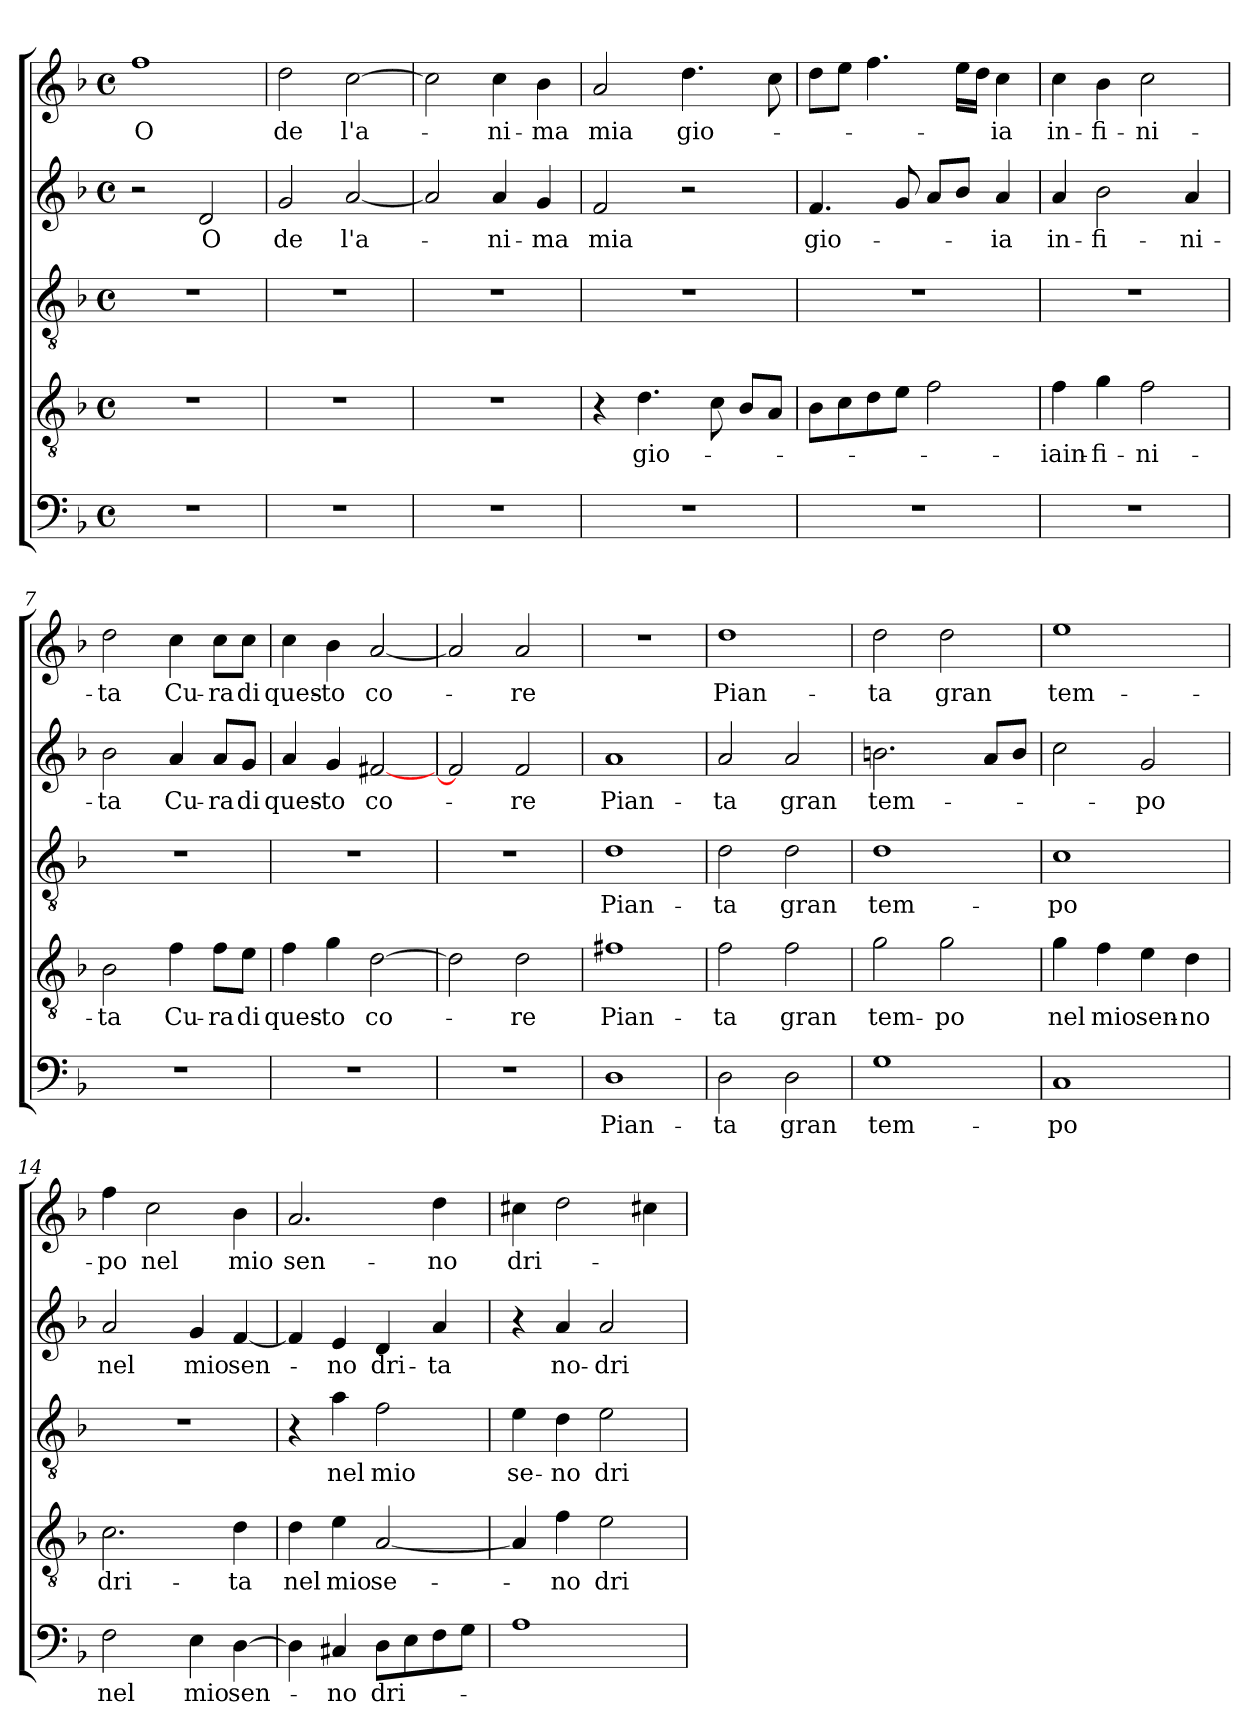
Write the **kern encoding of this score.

**kern	**text	**kern	**text	**kern	**text	**kern	**text	**kern	**text
*part5	*part5	*part4	*part4	*part3	*part3	*part2	*part2	*part1	*part1
*staff5	*staff5	*staff4	*staff4	*staff3	*staff3	*staff2	*staff2	*staff1	*staff1
*clefF4	*	*clefGv2	*	*clefGv2	*	*clefG2	*	*clefG2	*
*k[b-]	*	*k[b-]	*	*k[b-]	*	*k[b-]	*	*k[b-]	*
*F:	*	*F:	*	*F:	*	*F:	*	*F:	*
*M4/4	*	*M4/4	*	*M4/4	*	*M4/4	*	*M4/4	*
*met(c)	*	*met(c)	*	*met(c)	*	*met(c)	*	*met(c)	*
=1	=1	=1	=1	=1	=1	=1	=1	=1	=1
1r	.	1r	.	1r	.	2r	.	1ff	O
.	.	.	.	.	.	2d/	O	.	.
=2	=2	=2	=2	=2	=2	=2	=2	=2	=2
1r	.	1r	.	1r	.	2g/	de	2dd\	de
.	.	.	.	.	.	[2a/	l'a-	[2cc\	l'a-
=3	=3	=3	=3	=3	=3	=3	=3	=3	=3
1r	.	1r	.	1r	.	2a/]	.	2cc\]	.
.	.	.	.	.	.	4a/	-ni-	4cc\	-ni-
.	.	.	.	.	.	4g/	-ma	4b-\	-ma
=4	=4	=4	=4	=4	=4	=4	=4	=4	=4
1r	.	4r	.	1r	.	2f/	mia	2a/	mia
.	.	4.d\	gio-	.	.	.	.	.	.
.	.	.	.	.	.	2r	.	4.dd\	gio-
.	.	8c\	.	.	.	.	.	.	.
.	.	8B-/L	.	.	.	.	.	.	.
.	.	8A/J	.	.	.	.	.	8cc\	.
=5	=5	=5	=5	=5	=5	=5	=5	=5	=5
1r	.	8B-\L	.	1r	.	4.f/	gio-	8dd\L	.
.	.	8c\	.	.	.	.	.	8ee\J	.
.	.	8d\	.	.	.	.	.	4.ff\	.
.	.	8e\J	.	.	.	8g/	.	.	.
.	.	2f\	.	.	.	8a/L	.	.	.
.	.	.	.	.	.	8b-/J	.	16ee\LL	.
.	.	.	.	.	.	.	.	16dd\JJ	.
.	.	.	.	.	.	4a/	-ia	4cc\	-ia
!!LO:LB:g=z
=6	=6	=6	=6	=6	=6	=6	=6	=6	=6
1r	.	4f\	-iain-	1r	.	4a/	in-	4cc\	in-
.	.	4g\	-fi-	.	.	2b-\	-fi-	4b-\	-fi-
.	.	2f\	-ni-	.	.	.	.	2cc\	-ni-
.	.	.	.	.	.	4a/	-ni-	.	.
=7	=7	=7	=7	=7	=7	=7	=7	=7	=7
1r	.	2B-\	-ta	1r	.	2b-\	-ta	2dd\	-ta
.	.	4f\	Cu-	.	.	4a/	Cu-	4cc\	Cu-
.	.	8f\L	-ra	.	.	8a/L	-ra	8cc\L	-ra
.	.	8e\J	di	.	.	8g/J	di	8cc\J	di
=8	=8	=8	=8	=8	=8	=8	=8	=8	=8
1r	.	4f\	ques-	1r	.	4a/	ques-	4cc\	ques-
.	.	4g\	-to	.	.	4g/	-to	4b-\	-to
.	.	[2d\	co-	.	.	[2f#X/	co-	[2a/	co-
=9	=9	=9	=9	=9	=9	=9	=9	=9	=9
1r	.	2d\]	.	1r	.	2f/]	.	2a/]	.
.	.	2d\	-re	.	.	2f/	-re	2a/	-re
=10	=10	=10	=10	=10	=10	=10	=10	=10	=10
1D	Pian-	1f#X	Pian-	1d	Pian-	1a	Pian-	1r	.
!!LO:LB:g=z
=11	=11	=11	=11	=11	=11	=11	=11	=11	=11
2D\	-ta	2f\	-ta	2d\	-ta	2a/	-ta	1dd	Pian-
2D\	gran	2f\	gran	2d\	gran	2a/	gran	.	.
=12	=12	=12	=12	=12	=12	=12	=12	=12	=12
1G	tem-	2g\	tem-	1d	tem-	2.bn\	tem-	2dd\	-ta
.	.	2g\	-po	.	.	.	.	2dd\	gran
.	.	.	.	.	.	8a/L	.	.	.
.	.	.	.	.	.	8b/J	.	.	.
=13	=13	=13	=13	=13	=13	=13	=13	=13	=13
1C	-po	4g\	nel	1c	-po	2cc\	.	1ee	tem-
.	.	4f\	mio	.	.	.	.	.	.
.	.	4e\	sen-	.	.	2g/	-po	.	.
.	.	4d\	-no	.	.	.	.	.	.
=14	=14	=14	=14	=14	=14	=14	=14	=14	=14
2F\	nel	2.c\	dri-	1r	.	2a/	nel	4ff\	-po
.	.	.	.	.	.	.	.	2cc\	nel
4E\	mio	.	.	.	.	4g/	mio	.	.
[4D\	sen-	4d\	-ta	.	.	[4f/	sen-	4b-\	mio
=15	=15	=15	=15	=15	=15	=15	=15	=15	=15
4D\]	.	4d\	nel	4r	.	4f/]	.	2.a/	sen-
4C#X/	-no	4e\	mio	4a\	nel	4e/	-no	.	.
8D\L	dri-	[2A/	se-	2f\	mio	4d/	dri-	.	.
8E\	.	.	.	.	.	.	.	.	.
8F\	.	.	.	.	.	4a/	-ta	4dd\	-no
8G\J	.	.	.	.	.	.	.	.	.
!!LO:PB:g=z
=16	=16	=16	=16	=16	=16	=16	=16	=16	=16
1A	.	4A/]	.	4e\	se-	4r	.	4cc#X\	dri-
.	.	4f\	-no	4d\	-no	4a/	no-	2dd\	.
.	.	2e\	dri-	2e\	dri-	2a/	-dri-	.	.
.	.	.	.	.	.	.	.	4cc#X\	.
=	=	=	=	=	=	=	=	=	=
*-	*-	*-	*-	*-	*-	*-	*-	*-	*-
